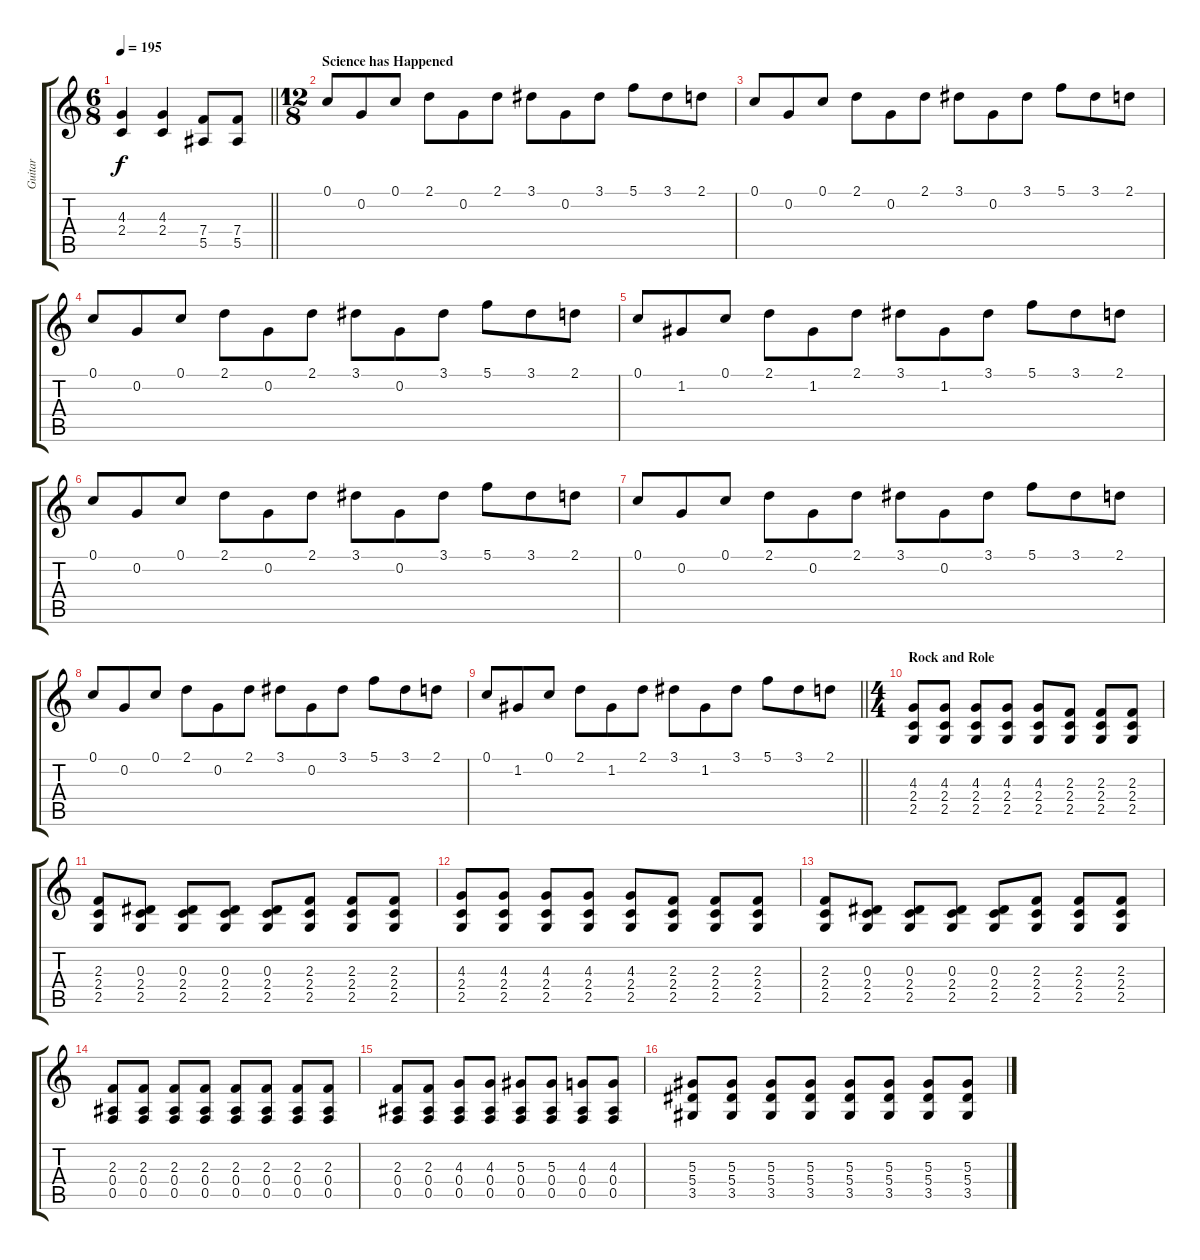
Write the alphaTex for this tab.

\track ("Guitar" "Guitar") {instrument distortionguitar}
\staff {score tabs}
\tuning (C4 G3 Eb3 Bb2 F2 C2) {hide}
\ts (6 8)
\tempo 195
\clef g2
\barLineRight lightlight
\ks c
(4.3 2.4).4{dy f} (4.3 2.4).4 (7.4 5.5).8 (7.4 5.5).8 |
\ts (12 8)
\section ("" "Science has Happened")
0.1.8 0.2.8 0.1.8 2.1.8 0.2.8 2.1.8 3.1.8 0.2.8 3.1.8 5.1.8 3.1.8 2.1.8 |
0.1.8 0.2.8 0.1.8 2.1.8 0.2.8 2.1.8 3.1.8 0.2.8 3.1.8 5.1.8 3.1.8 2.1.8 |
0.1.8 0.2.8 0.1.8 2.1.8 0.2.8 2.1.8 3.1.8 0.2.8 3.1.8 5.1.8 3.1.8 2.1.8 |
0.1.8 1.2.8 0.1.8 2.1.8 1.2.8 2.1.8 3.1.8 1.2.8 3.1.8 5.1.8 3.1.8 2.1.8 |
0.1.8 0.2.8 0.1.8 2.1.8 0.2.8 2.1.8 3.1.8 0.2.8 3.1.8 5.1.8 3.1.8 2.1.8 |
0.1.8 0.2.8 0.1.8 2.1.8 0.2.8 2.1.8 3.1.8 0.2.8 3.1.8 5.1.8 3.1.8 2.1.8 |
0.1.8 0.2.8 0.1.8 2.1.8 0.2.8 2.1.8 3.1.8 0.2.8 3.1.8 5.1.8 3.1.8 2.1.8 |
\barLineRight lightlight
0.1.8 1.2.8 0.1.8 2.1.8 1.2.8 2.1.8 3.1.8 1.2.8 3.1.8 5.1.8 3.1.8 2.1.8 |
\ts (4 4)
\section ("" "Rock and Role")
(4.3 2.4 2.5).8 (4.3 2.4 2.5).8 (4.3 2.4 2.5).8 (4.3 2.4 2.5).8 (4.3 2.4 2.5).8 (2.3 2.4 2.5).8 (2.3 2.4 2.5).8 (2.3 2.4 2.5).8 |
(2.3 2.4 2.5).8 (0.3 2.4 2.5).8 (0.3 2.4 2.5).8 (0.3 2.4 2.5).8 (0.3 2.4 2.5).8 (2.3 2.4 2.5).8 (2.3 2.4 2.5).8 (2.3 2.4 2.5).8 |
(4.3 2.4 2.5).8 (4.3 2.4 2.5).8 (4.3 2.4 2.5).8 (4.3 2.4 2.5).8 (4.3 2.4 2.5).8 (2.3 2.4 2.5).8 (2.3 2.4 2.5).8 (2.3 2.4 2.5).8 |
(2.3 2.4 2.5).8 (0.3 2.4 2.5).8 (0.3 2.4 2.5).8 (0.3 2.4 2.5).8 (0.3 2.4 2.5).8 (2.3 2.4 2.5).8 (2.3 2.4 2.5).8 (2.3 2.4 2.5).8 |
(2.3 0.4 0.5).8 (2.3 0.4 0.5).8 (2.3 0.4 0.5).8 (2.3 0.4 0.5).8 (2.3 0.4 0.5).8 (2.3 0.4 0.5).8 (2.3 0.4 0.5).8 (2.3 0.4 0.5).8 |
(2.3 0.4 0.5).8 (2.3 0.4 0.5).8 (4.3 0.4 0.5).8 (4.3 0.4 0.5).8 (5.3 0.4 0.5).8 (5.3 0.4 0.5).8 (4.3 0.4 0.5).8 (4.3 0.4 0.5).8 |
(5.3 5.4 3.5).8 (5.3 5.4 3.5).8 (5.3 5.4 3.5).8 (5.3 5.4 3.5).8 (5.3 5.4 3.5).8 (5.3 5.4 3.5).8 (5.3 5.4 3.5).8 (5.3 5.4 3.5).8
